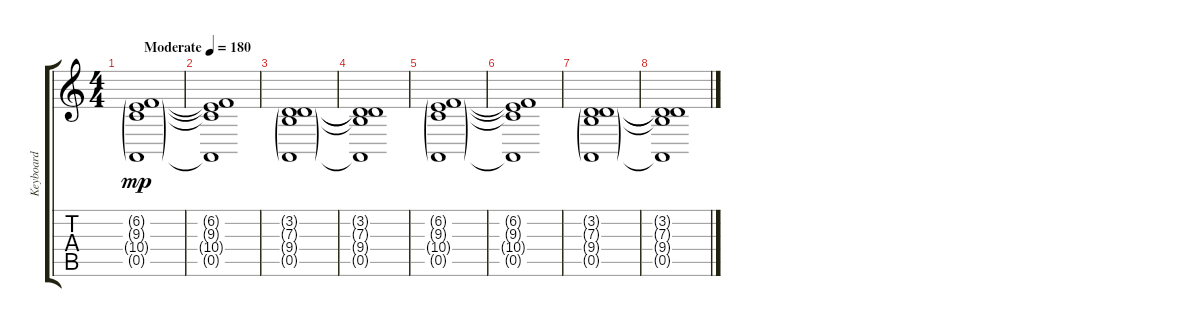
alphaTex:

\track ("Keyboard" "Keyboard") {instrument synthstrings2}
\staff {score tabs}
\tuning (E4 B3 G3 D3 A2 D2) {hide}
\ts (4 4)
\tempo (180 "Moderate")
\clef g2
\ks c
(6.2{g} 9.3{g} 10.4{g} 0.5{g}).1{dy mp instrument synthstrings2} |
(6.2{t} 9.3{t} 10.4{t} 0.5{t}).1 |
(3.2{g} 7.3{g} 9.4{g} 0.5{g}).1 |
(3.2{t} 7.3{t} 9.4{t} 0.5{t}).1 |
(6.2{g} 9.3{g} 10.4{g} 0.5{g}).1 |
(6.2{t} 9.3{t} 10.4{t} 0.5{t}).1 |
(3.2{g} 7.3{g} 9.4{g} 0.5{g}).1 |
(3.2{t} 7.3{t} 9.4{t} 0.5{t}).1
